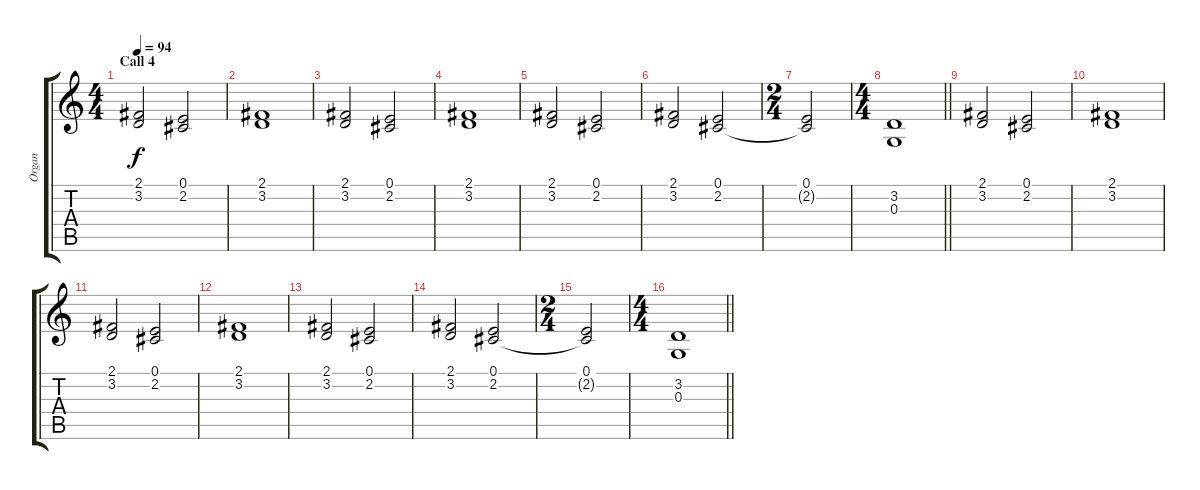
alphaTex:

\track ("Organ" "Organ") {instrument percussiveorgan}
\staff {score tabs}
\tuning (E4 B3 G3 D3 A2 E2) {hide}
\ts (4 4)
\section ("" "Call 4")
\tempo 94
\clef g2
\ks c
(2.1 3.2).2{dy f} (0.1 2.2).2 |
(2.1 3.2).1 |
(2.1 3.2).2 (0.1 2.2).2 |
(2.1 3.2).1 |
(2.1 3.2).2 (0.1 2.2).2 |
(2.1 3.2).2 (0.1 2.2).2 |
\ts (2 4)
(0.1 2.2{t}).2 |
\ts (4 4)
\barLineRight lightlight
(3.2 0.3).1 |
(2.1 3.2).2 (0.1 2.2).2 |
(2.1 3.2).1 |
(2.1 3.2).2 (0.1 2.2).2 |
(2.1 3.2).1 |
(2.1 3.2).2 (0.1 2.2).2 |
(2.1 3.2).2 (0.1 2.2).2 |
\ts (2 4)
(0.1 2.2{t}).2 |
\ts (4 4)
\barLineRight lightlight
(3.2 0.3).1
